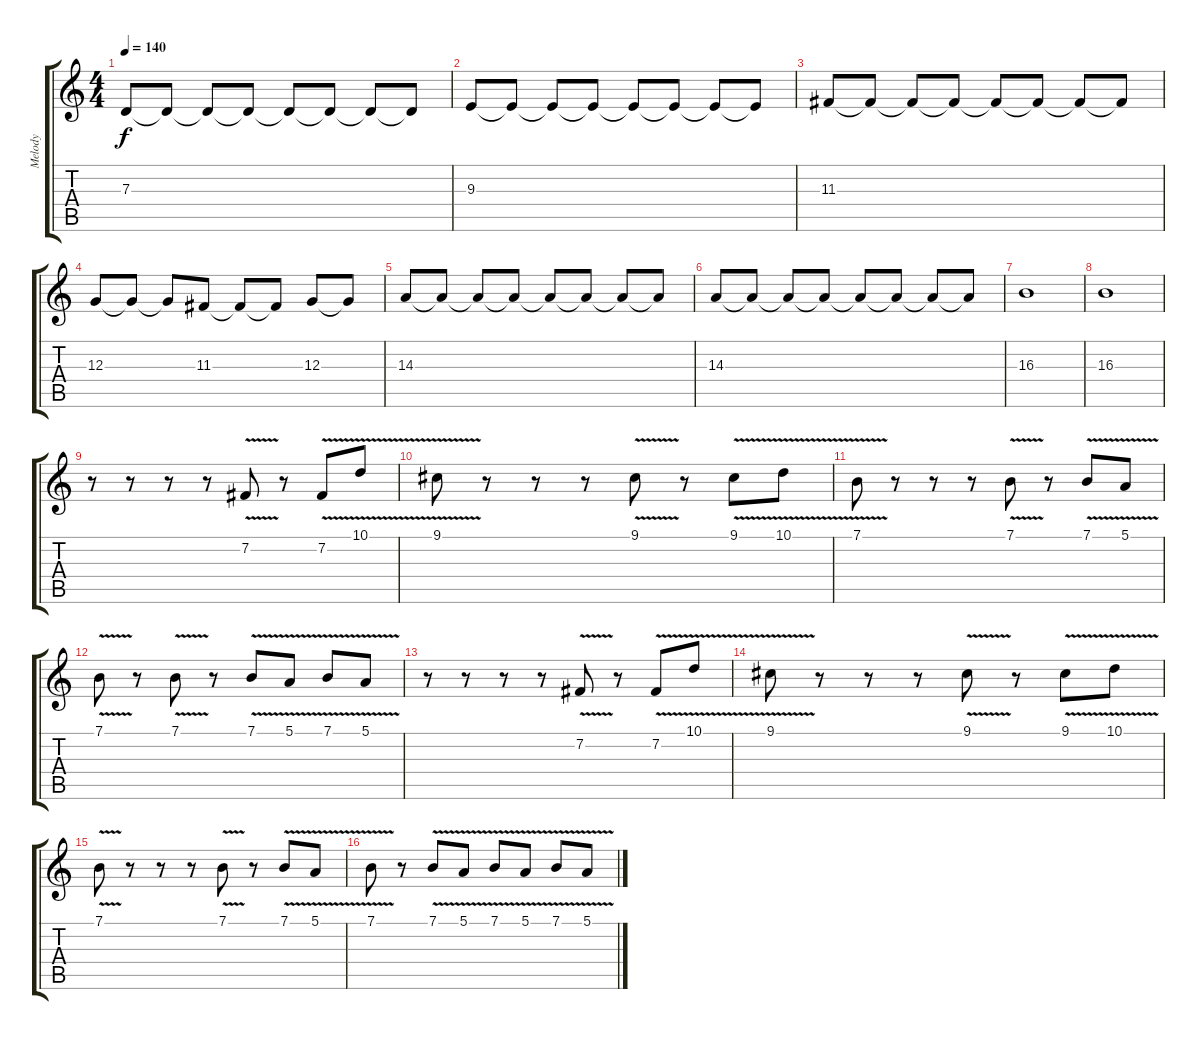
\track ("Melody" "Melody") {instrument lead2sawtooth}
\staff {score tabs}
\tuning (E4 B3 G3 D3 A2 E2) {hide}
\ts (4 4)
\tempo 140
\clef g2
\ks c
7.3.8{dy f} 7.3{t}.8 7.3{t}.8 7.3{t}.8 7.3{t}.8 7.3{t}.8 7.3{t}.8 7.3{t}.8 |
9.3.8 9.3{t}.8 9.3{t}.8 9.3{t}.8 9.3{t}.8 9.3{t}.8 9.3{t}.8 9.3{t}.8 |
11.3.8 11.3{t}.8 11.3{t}.8 11.3{t}.8 11.3{t}.8 11.3{t}.8 11.3{t}.8 11.3{t}.8 |
12.3.8 12.3{t}.8 12.3{t}.8 11.3.8 11.3{t}.8 11.3{t}.8 12.3.8 12.3{t}.8 |
14.3.8 14.3{t}.8 14.3{t}.8 14.3{t}.8 14.3{t}.8 14.3{t}.8 14.3{t}.8 14.3{t}.8 |
14.3.8 14.3{t}.8 14.3{t}.8 14.3{t}.8 14.3{t}.8 14.3{t}.8 14.3{t}.8 14.3{t}.8 |
16.3.1 |
16.3.1 |
r.8{volume 16 instrument lead2sawtooth} r.8 r.8 r.8 7.2{v}.8 r.8 7.2{v}.8 10.1{v}.8 |
9.1{v}.8 r.8 r.8 r.8 9.1{v}.8 r.8 9.1{v}.8 10.1{v}.8 |
7.1{v}.8 r.8 r.8 r.8 7.1{v}.8 r.8 7.1{v}.8 5.1{v}.8 |
7.1{v}.8 r.8 7.1{v}.8 r.8 7.1{v}.8 5.1{v}.8 7.1{v}.8 5.1{v}.8 |
r.8 r.8 r.8 r.8 7.2{v}.8 r.8 7.2{v}.8 10.1{v}.8 |
9.1{v}.8 r.8 r.8 r.8 9.1{v}.8 r.8 9.1{v}.8 10.1{v}.8 |
7.1{v}.8 r.8 r.8 r.8 7.1{v}.8 r.8 7.1{v}.8 5.1{v}.8 |
7.1{v}.8 r.8 7.1{v}.8 5.1{v}.8 7.1{v}.8 5.1{v}.8 7.1{v}.8 5.1{v}.8
